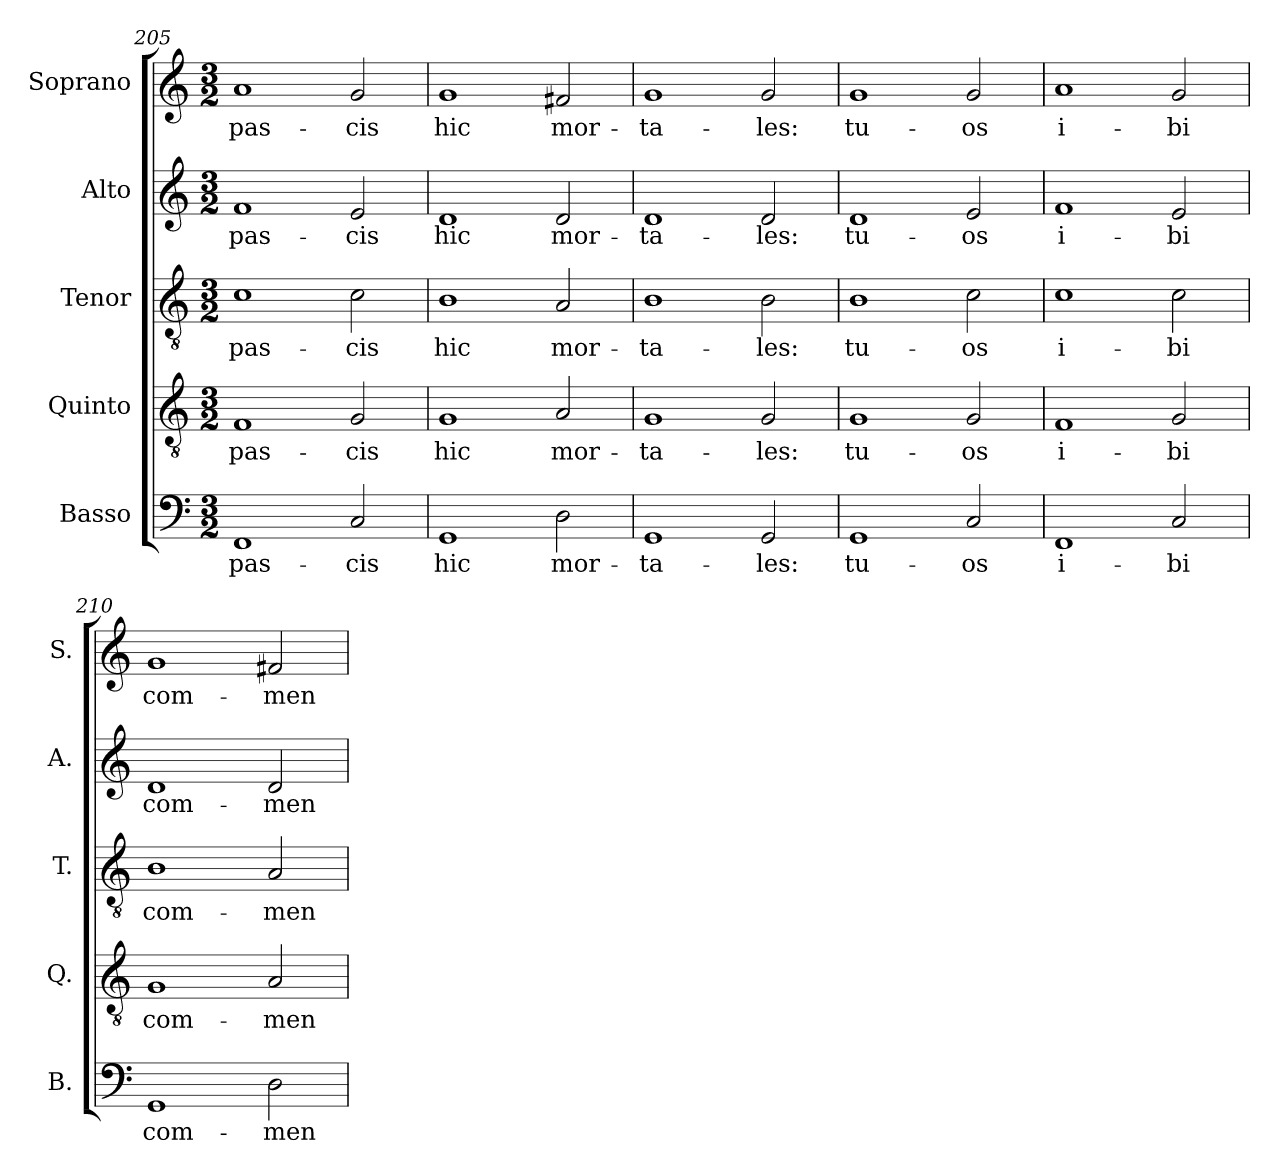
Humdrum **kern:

**kern	**text	**kern	**text	**kern	**text	**kern	**text	**kern	**text
*part5	*part5	*part4	*part4	*part3	*part3	*part2	*part2	*part1	*part1
*staff5	*staff5	*staff4	*staff4	*staff3	*staff3	*staff2	*staff2	*staff1	*staff1
*I"Basso	*	*I"Quinto	*	*I"Tenor	*	*I"Alto	*	*I"Soprano	*
*I'B.	*	*I'Q.	*	*I'T.	*	*I'A.	*	*I'S.	*
*clefF4	*	*clefGv2	*	*clefGv2	*	*clefG2	*	*clefG2	*
*	*	*ITrd7c12	*	*ITrd7c12	*	*	*	*	*
*k[]	*	*k[]	*	*k[]	*	*k[]	*	*k[]	*
*C:	*	*C:	*	*C:	*	*C:	*	*C:	*
*M3/2	*	*M3/2	*	*M3/2	*	*M3/2	*	*M3/2	*
=205	=205	=205	=205	=205	=205	=205	=205	=205	=205
!	!LO:LY:b:color=#000000	!	!	!	!	!	!	!	!
!	!	!	!LO:LY:b:color=#000000	!	!	!	!	!	!
!	!	!	!	!	!LO:LY:b:color=#000000	!	!	!	!
!	!	!	!	!	!	!	!LO:LY:b:color=#000000	!	!
!	!	!	!	!	!	!	!	!	!LO:LY:b:color=#000000
1FFi	pas-	1FFi	pas-	1Ci	pas-	1fi	pas-	1ai	pas-
!	!LO:LY:b:color=#000000	!	!	!	!	!	!	!	!
!	!	!	!LO:LY:b:color=#000000	!	!	!	!	!	!
!	!	!	!	!	!LO:LY:b:color=#000000	!	!	!	!
!	!	!	!	!	!	!	!LO:LY:b:color=#000000	!	!
!	!	!	!	!	!	!	!	!	!LO:LY:b:color=#000000
2Ci/	-cis	2GGi/	-cis	2Ci\	-cis	2ei/	-cis	2gi/	-cis
=206	=206	=206	=206	=206	=206	=206	=206	=206	=206
!	!LO:LY:b:color=#000000	!	!	!	!	!	!	!	!
!	!	!	!LO:LY:b:color=#000000	!	!	!	!	!	!
!	!	!	!	!	!LO:LY:b:color=#000000	!	!	!	!
!	!	!	!	!	!	!	!LO:LY:b:color=#000000	!	!
!	!	!	!	!	!	!	!	!	!LO:LY:b:color=#000000
1GGi	hic	1GGi	hic	1BBi	hic	1di	hic	1gi	hic
!	!LO:LY:b:color=#000000	!	!	!	!	!	!	!	!
!	!	!	!LO:LY:b:color=#000000	!	!	!	!	!	!
!	!	!	!	!	!LO:LY:b:color=#000000	!	!	!	!
!	!	!	!	!	!	!	!LO:LY:b:color=#000000	!	!
!	!	!	!	!	!	!	!	!	!LO:LY:b:color=#000000
2Di\	mor-	2AAi/	mor-	2AAi/	mor-	2di/	mor-	2f#Xi/	mor-
=207	=207	=207	=207	=207	=207	=207	=207	=207	=207
!	!LO:LY:b:color=#000000	!	!	!	!	!	!	!	!
!	!	!	!LO:LY:b:color=#000000	!	!	!	!	!	!
!	!	!	!	!	!LO:LY:b:color=#000000	!	!	!	!
!	!	!	!	!	!	!	!LO:LY:b:color=#000000	!	!
!	!	!	!	!	!	!	!	!	!LO:LY:b:color=#000000
1GGi	-ta-	1GGi	-ta-	1BBi	-ta-	1di	-ta-	1gi	-ta-
!	!LO:LY:b:color=#000000	!	!	!	!	!	!	!	!
!	!	!	!LO:LY:b:color=#000000	!	!	!	!	!	!
!	!	!	!	!	!LO:LY:b:color=#000000	!	!	!	!
!	!	!	!	!	!	!	!LO:LY:b:color=#000000	!	!
!	!	!	!	!	!	!	!	!	!LO:LY:b:color=#000000
2GGi/	-les:	2GGi/	-les:	2BBi\	-les:	2di/	-les:	2gi/	-les:
!!LO:LB:g=z
=208	=208	=208	=208	=208	=208	=208	=208	=208	=208
!	!LO:LY:b:color=#000000	!	!	!	!	!	!	!	!
!	!	!	!LO:LY:b:color=#000000	!	!	!	!	!	!
!	!	!	!	!	!LO:LY:b:color=#000000	!	!	!	!
!	!	!	!	!	!	!	!LO:LY:b:color=#000000	!	!
!	!	!	!	!	!	!	!	!	!LO:LY:b:color=#000000
1GGi	tu-	1GGi	tu-	1BBi	tu-	1di	tu-	1gi	tu-
!	!LO:LY:b:color=#000000	!	!	!	!	!	!	!	!
!	!	!	!LO:LY:b:color=#000000	!	!	!	!	!	!
!	!	!	!	!	!LO:LY:b:color=#000000	!	!	!	!
!	!	!	!	!	!	!	!LO:LY:b:color=#000000	!	!
!	!	!	!	!	!	!	!	!	!LO:LY:b:color=#000000
2Ci/	-os	2GGi/	-os	2Ci\	-os	2ei/	-os	2gi/	-os
=209	=209	=209	=209	=209	=209	=209	=209	=209	=209
!	!LO:LY:b:color=#000000	!	!	!	!	!	!	!	!
!	!	!	!LO:LY:b:color=#000000	!	!	!	!	!	!
!	!	!	!	!	!LO:LY:b:color=#000000	!	!	!	!
!	!	!	!	!	!	!	!LO:LY:b:color=#000000	!	!
!	!	!	!	!	!	!	!	!	!LO:LY:b:color=#000000
1FFi	i-	1FFi	i-	1Ci	i-	1fi	i-	1ai	i-
!	!LO:LY:b:color=#000000	!	!	!	!	!	!	!	!
!	!	!	!LO:LY:b:color=#000000	!	!	!	!	!	!
!	!	!	!	!	!LO:LY:b:color=#000000	!	!	!	!
!	!	!	!	!	!	!	!LO:LY:b:color=#000000	!	!
!	!	!	!	!	!	!	!	!	!LO:LY:b:color=#000000
2Ci/	-bi	2GGi/	-bi	2Ci\	-bi	2ei/	-bi	2gi/	-bi
=210	=210	=210	=210	=210	=210	=210	=210	=210	=210
!	!LO:LY:b:color=#000000	!	!	!	!	!	!	!	!
!	!	!	!LO:LY:b:color=#000000	!	!	!	!	!	!
!	!	!	!	!	!LO:LY:b:color=#000000	!	!	!	!
!	!	!	!	!	!	!	!LO:LY:b:color=#000000	!	!
!	!	!	!	!	!	!	!	!	!LO:LY:b:color=#000000
1GGi	com-	1GGi	com-	1BBi	com-	1di	com-	1gi	com-
!	!LO:LY:b:color=#000000	!	!	!	!	!	!	!	!
!	!	!	!LO:LY:b:color=#000000	!	!	!	!	!	!
!	!	!	!	!	!LO:LY:b:color=#000000	!	!	!	!
!	!	!	!	!	!	!	!LO:LY:b:color=#000000	!	!
!	!	!	!	!	!	!	!	!	!LO:LY:b:color=#000000
2Di\	-men-	2AAi/	-men-	2AAi/	-men-	2di/	-men-	2f#Xi/	-men-
=	=	=	=	=	=	=	=	=	=
*-	*-	*-	*-	*-	*-	*-	*-	*-	*-
